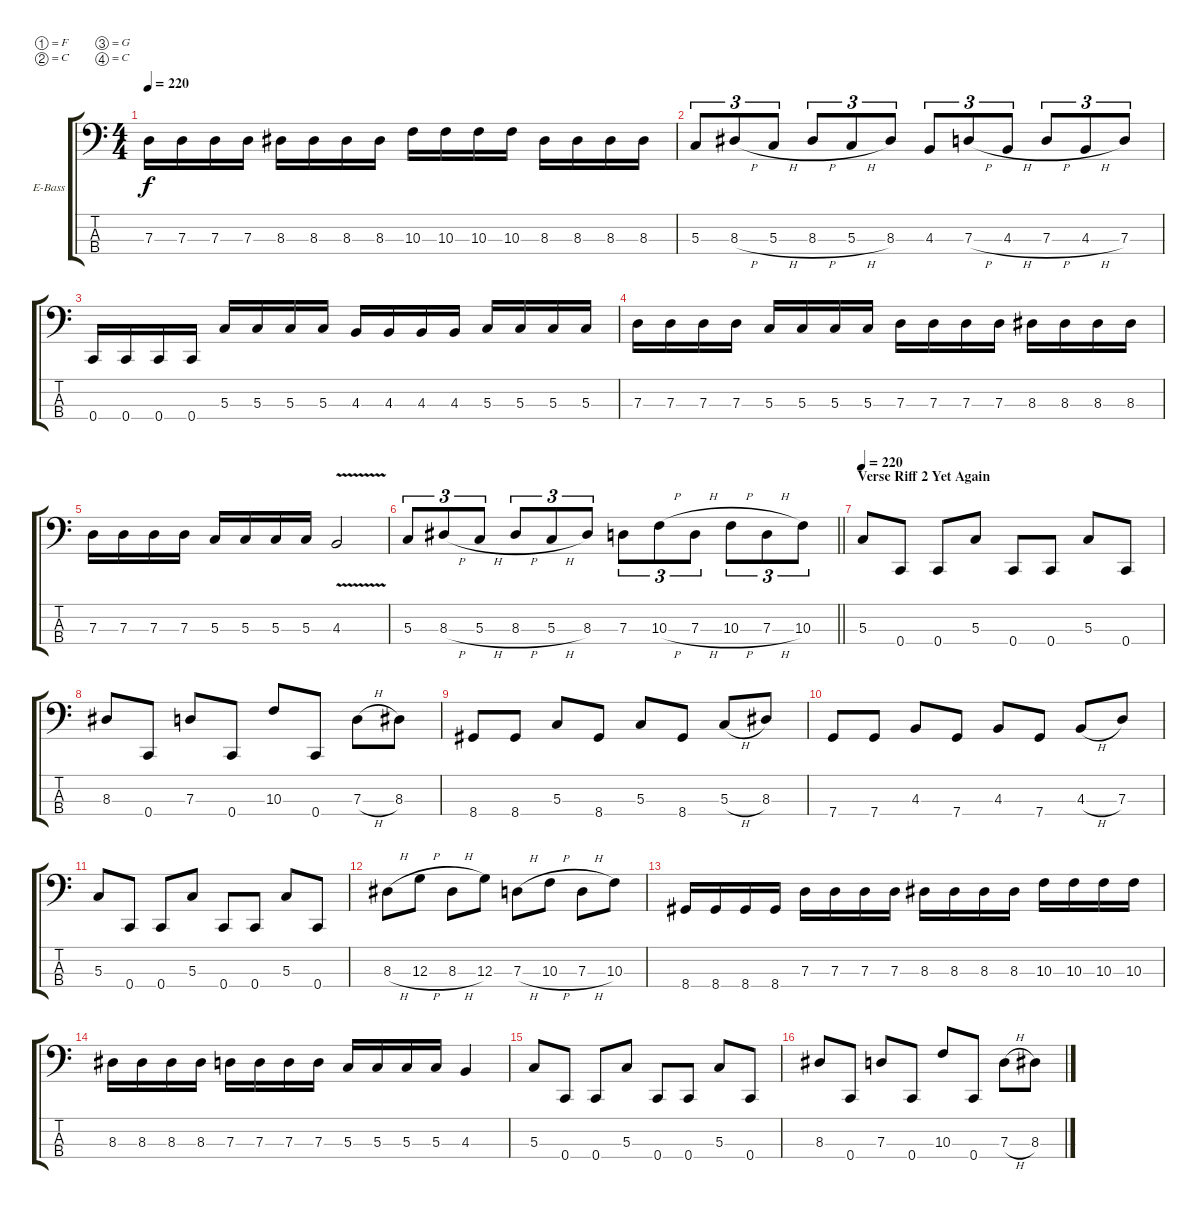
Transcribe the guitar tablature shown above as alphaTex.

\bracketExtendMode groupsimilarinstruments
\firstSystemTrackNameOrientation horizontal
\otherSystemsTrackNameOrientation horizontal
\track ("Bass" "E-Bass") {instrument electricbassfinger}
\staff {score tabs}
\tuning (F2 C2 G1 C1)
\ts (4 4)
\tempo 220
\clef f4
\ks c
7.3.16{dy f} 7.3.16 7.3.16 7.3.16 8.3.16 8.3.16 8.3.16 8.3.16 10.3.16 10.3.16 10.3.16 10.3.16 8.3.16 8.3.16 8.3.16 8.3.16 |
5.3.8{tu (3 2)} 8.3{h}.8{tu (3 2)} 5.3{h}.8{tu (3 2)} 8.3{h}.8{tu (3 2)} 5.3{h}.8{tu (3 2)} 8.3.8{tu (3 2)} 4.3.8{tu (3 2)} 7.3{h}.8{tu (3 2)} 4.3{h}.8{tu (3 2)} 7.3{h}.8{tu (3 2)} 4.3{h}.8{tu (3 2)} 7.3.8{tu (3 2)} |
0.4.16 0.4.16 0.4.16 0.4.16 5.3.16 5.3.16 5.3.16 5.3.16 4.3.16 4.3.16 4.3.16 4.3.16 5.3.16 5.3.16 5.3.16 5.3.16 |
7.3.16 7.3.16 7.3.16 7.3.16 5.3.16 5.3.16 5.3.16 5.3.16 7.3.16 7.3.16 7.3.16 7.3.16 8.3.16 8.3.16 8.3.16 8.3.16 |
7.3.16 7.3.16 7.3.16 7.3.16 5.3.16 5.3.16 5.3.16 5.3.16 4.3{v}.2 |
\barLineRight lightlight
5.3.8{tu (3 2)} 8.3{h}.8{tu (3 2)} 5.3{h}.8{tu (3 2)} 8.3{h}.8{tu (3 2)} 5.3{h}.8{tu (3 2)} 8.3.8{tu (3 2)} 7.3.8{tu (3 2)} 10.3{h}.8{tu (3 2)} 7.3{h}.8{tu (3 2)} 10.3{h}.8{tu (3 2)} 7.3{h}.8{tu (3 2)} 10.3.8{tu (3 2)} |
\section ("" "Verse Riff 2 Yet Again")
\tempo 220
5.3.8 0.4.8 0.4.8 5.3.8 0.4.8 0.4.8 5.3.8 0.4.8 |
8.3.8 0.4.8 7.3.8 0.4.8 10.3.8 0.4.8 7.3{h}.8 8.3.8 |
8.4.8 8.4.8 5.3.8 8.4.8 5.3.8 8.4.8 5.3{h}.8 8.3.8 |
7.4.8 7.4.8 4.3.8 7.4.8 4.3.8 7.4.8 4.3{h}.8 7.3.8 |
5.3.8 0.4.8 0.4.8 5.3.8 0.4.8 0.4.8 5.3.8 0.4.8 |
8.3{h}.8 12.3{h}.8 8.3{h}.8 12.3.8 7.3{h}.8 10.3{h}.8 7.3{h}.8 10.3.8 |
8.4.16 8.4.16 8.4.16 8.4.16 7.3.16 7.3.16 7.3.16 7.3.16 8.3.16 8.3.16 8.3.16 8.3.16 10.3.16 10.3.16 10.3.16 10.3.16 |
8.3.16 8.3.16 8.3.16 8.3.16 7.3.16 7.3.16 7.3.16 7.3.16 5.3.16 5.3.16 5.3.16 5.3.16 4.3.4 |
5.3.8 0.4.8 0.4.8 5.3.8 0.4.8 0.4.8 5.3.8 0.4.8 |
8.3.8 0.4.8 7.3.8 0.4.8 10.3.8 0.4.8 7.3{h}.8 8.3.8
